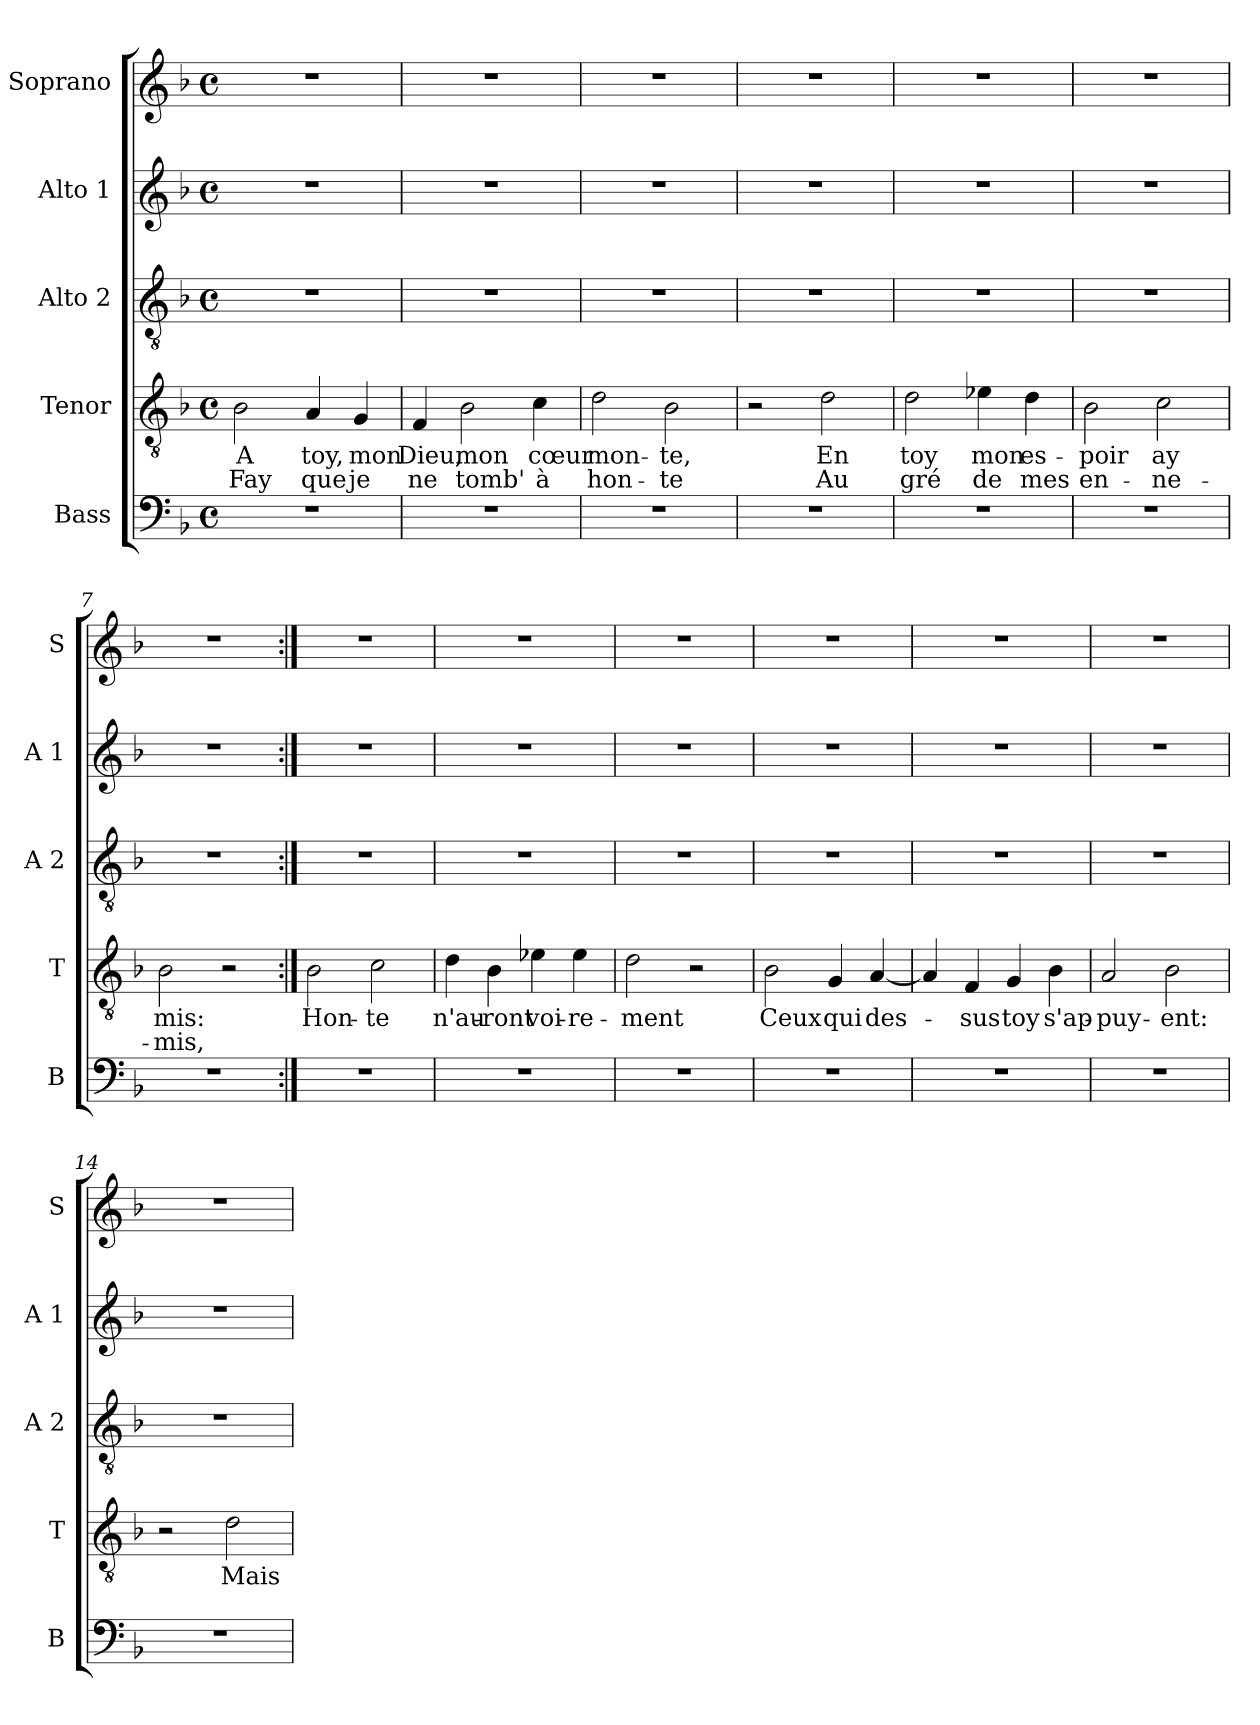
**kern	**kern	**text	**text	**kern	**kern	**kern
*part5	*part4	*part4	*part4	*part3	*part2	*part1
*staff5	*staff4	*staff4	*staff4	*staff3	*staff2	*staff1
*I"Bass	*I"Tenor	*	*	*I"Alto 2	*I"Alto 1	*I"Soprano
*I'B	*I'T	*	*	*I'A 2	*I'A 1	*I'S
*clefF4	*clefGv2	*	*	*clefGv2	*clefG2	*clefG2
*k[b-]	*k[b-]	*	*	*k[b-]	*k[b-]	*k[b-]
*F:	*F:	*	*	*F:	*F:	*F:
*M4/4	*M4/4	*	*	*M4/4	*M4/4	*M4/4
*met(c)	*met(c)	*	*	*met(c)	*met(c)	*met(c)
=1	=1	=1	=1	=1	=1	=1
!	!	!LO:LY:b	!LO:LY:b	!	!	!
1r	2B-\	A	Fay	1r	1r	1r
!	!	!LO:LY:b	!LO:LY:b	!	!	!
.	4A/	toy,	que	.	.	.
!	!	!LO:LY:b	!LO:LY:b	!	!	!
.	4G/	mon	je	.	.	.
=2	=2	=2	=2	=2	=2	=2
!	!	!LO:LY:b	!LO:LY:b	!	!	!
1r	4F/	Dieu,	ne	1r	1r	1r
!	!	!LO:LY:b	!LO:LY:b	!	!	!
.	2B-\	mon	tomb'	.	.	.
!	!	!LO:LY:b	!LO:LY:b	!	!	!
.	4c\	cœur	à	.	.	.
=3	=3	=3	=3	=3	=3	=3
!	!	!LO:LY:b	!LO:LY:b	!	!	!
1r	2d\	mon-	hon-	1r	1r	1r
!	!	!LO:LY:b	!LO:LY:b	!	!	!
.	2B-\	-te,	-te	.	.	.
=4	=4	=4	=4	=4	=4	=4
1r	2r	.	.	1r	1r	1r
!	!	!LO:LY:b	!LO:LY:b	!	!	!
.	2d\	En	Au	.	.	.
=5	=5	=5	=5	=5	=5	=5
!	!	!LO:LY:b	!LO:LY:b	!	!	!
1r	2d\	toy	gré	1r	1r	1r
!	!	!LO:LY:b	!LO:LY:b	!	!	!
.	4e-X\	mon	de	.	.	.
!	!	!LO:LY:b	!LO:LY:b	!	!	!
.	4d\	es-	mes	.	.	.
!!LO:LB:g=z
=6	=6	=6	=6	=6	=6	=6
!	!	!LO:LY:b	!LO:LY:b	!	!	!
1r	2B-\	-poir	en-	1r	1r	1r
!	!	!LO:LY:b	!LO:LY:b	!	!	!
.	2c\	ay	-ne-	.	.	.
=7	=7	=7	=7	=7	=7	=7
!	!	!LO:LY:b	!LO:LY:b	!	!	!
1r	2B-\	mis:	-mis,	1r	1r	1r
.	2r	.	.	.	.	.
=8:|!	=8:|!	=8:|!	=8:|!	=8:|!	=8:|!	=8:|!
!	!	!LO:LY:b	!	!	!	!
1r	2B-\	Hon-	.	1r	1r	1r
!	!	!LO:LY:b	!	!	!	!
.	2c\	-te	.	.	.	.
=9	=9	=9	=9	=9	=9	=9
!	!	!LO:LY:b	!	!	!	!
1r	4d\	n'au-	.	1r	1r	1r
!	!	!LO:LY:b	!	!	!	!
.	4B-\	-ront	.	.	.	.
!	!	!LO:LY:b	!	!	!	!
.	4e-X\	voi-	.	.	.	.
!	!	!LO:LY:b	!	!	!	!
.	4e-\	-re-	.	.	.	.
=10	=10	=10	=10	=10	=10	=10
!	!	!LO:LY:b	!	!	!	!
1r	2d\	-ment	.	1r	1r	1r
.	2r	.	.	.	.	.
!!LO:LB:g=z
=11	=11	=11	=11	=11	=11	=11
!	!	!LO:LY:b	!	!	!	!
1r	2B-\	Ceux	.	1r	1r	1r
!	!	!LO:LY:b	!	!	!	!
.	4G/	qui	.	.	.	.
!	!	!LO:LY:b	!	!	!	!
.	[4A/	des-	.	.	.	.
=12	=12	=12	=12	=12	=12	=12
1r	4A/]	.	.	1r	1r	1r
!	!	!LO:LY:b	!	!	!	!
.	4F/	-sus	.	.	.	.
!	!	!LO:LY:b	!	!	!	!
.	4G/	toy	.	.	.	.
!	!	!LO:LY:b	!	!	!	!
.	4B-\	s'ap-	.	.	.	.
=13	=13	=13	=13	=13	=13	=13
!	!	!LO:LY:b	!	!	!	!
1r	2A/	-puy-	.	1r	1r	1r
!	!	!LO:LY:b	!	!	!	!
.	2B-\	-ent:	.	.	.	.
=14	=14	=14	=14	=14	=14	=14
1r	2r	.	.	1r	1r	1r
!	!	!LO:LY:b	!	!	!	!
.	2d\	Mais	.	.	.	.
=	=	=	=	=	=	=
*-	*-	*-	*-	*-	*-	*-
